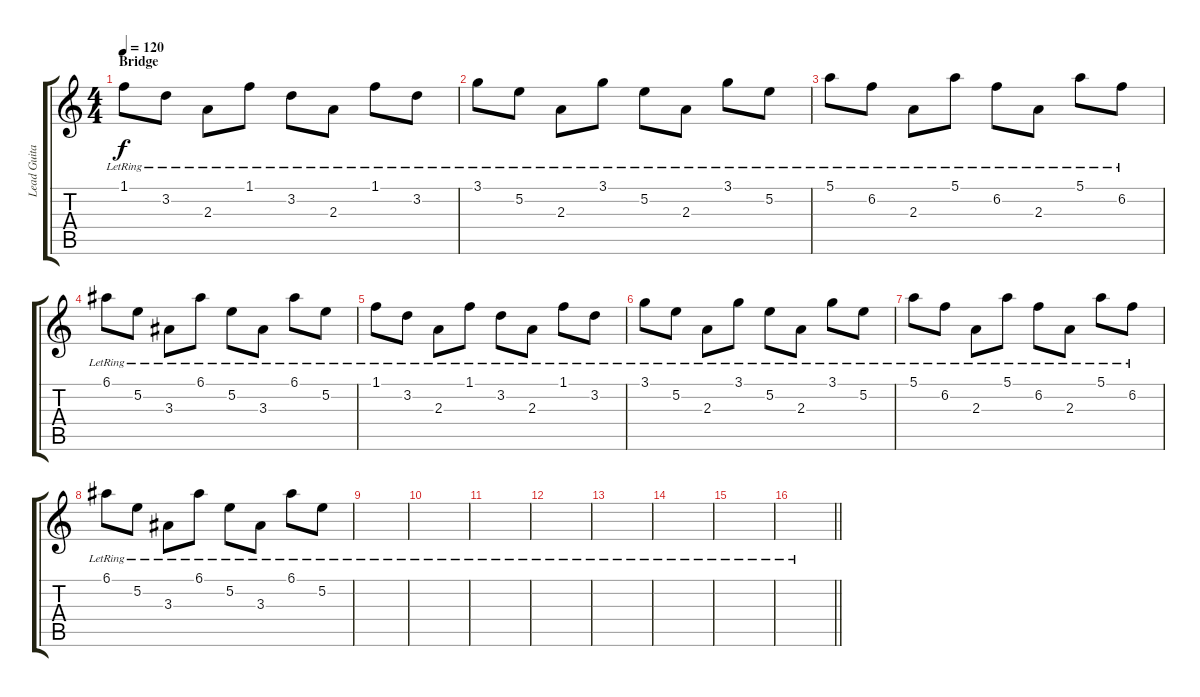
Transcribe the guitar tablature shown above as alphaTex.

\track ("Lead Guitar" "Lead Guita") {instrument overdrivenguitar}
\staff {score tabs}
\tuning (E4 B3 G3 D3 A2 D2) {hide}
\ts (4 4)
\section ("" "Bridge")
\tempo 120
\clef g2
\ks c
1.1{lr}.8{dy f instrument electricguitarclean} 3.2{lr}.8 2.3{lr}.8 1.1{lr}.8 3.2{lr}.8 2.3{lr}.8 1.1{lr}.8 3.2{lr}.8 |
3.1{lr}.8 5.2{lr}.8 2.3{lr}.8 3.1{lr}.8 5.2{lr}.8 2.3{lr}.8 3.1{lr}.8 5.2{lr}.8 |
5.1{lr}.8 6.2{lr}.8 2.3{lr}.8 5.1{lr}.8 6.2{lr}.8 2.3{lr}.8 5.1{lr}.8 6.2{lr}.8 |
6.1{lr}.8 5.2{lr}.8 3.3{lr}.8 6.1{lr}.8 5.2{lr}.8 3.3{lr}.8 6.1{lr}.8 5.2{lr}.8 |
1.1{lr}.8 3.2{lr}.8 2.3{lr}.8 1.1{lr}.8 3.2{lr}.8 2.3{lr}.8 1.1{lr}.8 3.2{lr}.8 |
3.1{lr}.8 5.2{lr}.8 2.3{lr}.8 3.1{lr}.8 5.2{lr}.8 2.3{lr}.8 3.1{lr}.8 5.2{lr}.8 |
5.1{lr}.8 6.2{lr}.8 2.3{lr}.8 5.1{lr}.8 6.2{lr}.8 2.3{lr}.8 5.1{lr}.8 6.2{lr}.8 |
6.1{lr}.8 5.2{lr}.8 3.3{lr}.8 6.1{lr}.8 5.2{lr}.8 3.3{lr}.8 6.1{lr}.8 5.2{lr}.8 |
|
|
|
|
|
|
|
\barLineRight lightlight
